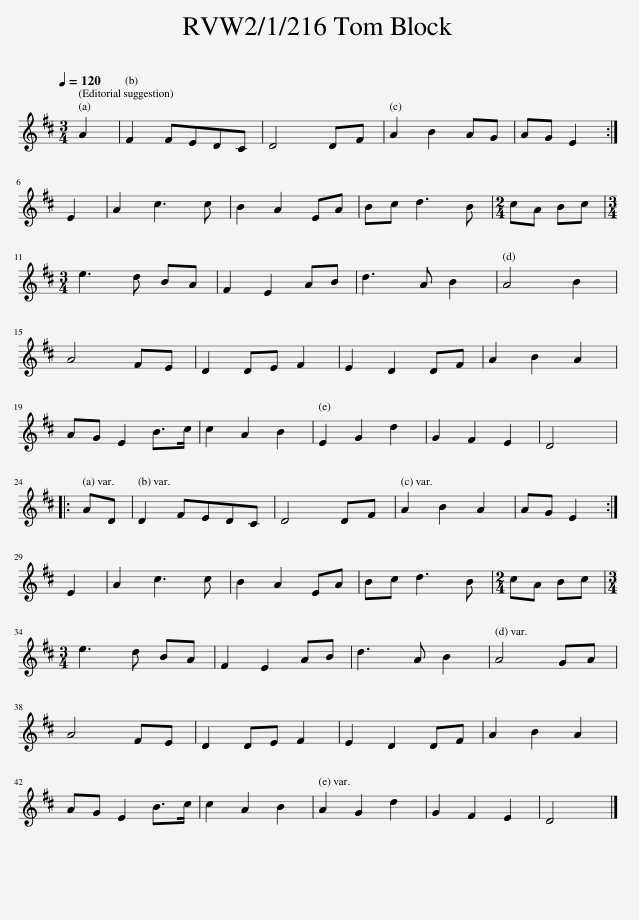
X:1
L:1/8
Q:1/4=120
M:3/4
I:linebreak $
K:D
V:1 treble
V:1
 A2 | F2 FEDC | D4 DF | A2 B2 AG | AG E2 :|$ %5
 E2 | A2 c3 c | B2 A2 EA | Bc d3 B |[M:2/4] cA Bc |$ %10
[M:3/4] e3 d BA | F2 E2 AB | d3 A B2 | A4 B2 |$ A4 FE | %15
 D2 DE F2 | E2 D2 DF | A2 B2 A2 |$ AG E2 B>c | c2 A2 B2 | %20
 E2 G2 d2 | G2 F2 E2 | D4 |:$ AD | D2 FEDC | %25
 D4 DF | A2 B2 A2 | AG E2 :|$ E2 | A2 c3 c | %30
 B2 A2 EA | Bc d3 B |[M:2/4] cA Bc |$[M:3/4] e3 d BA | F2 E2 AB | %35
 d3 A B2 | A4 GA |$ A4 FE | D2 DE F2 | E2 D2 DF | %40
 A2 B2 A2 |$ AG E2 B>c | c2 A2 B2 | A2 G2 d2 | G2 F2 E2 | %45
 D4 |] %46
